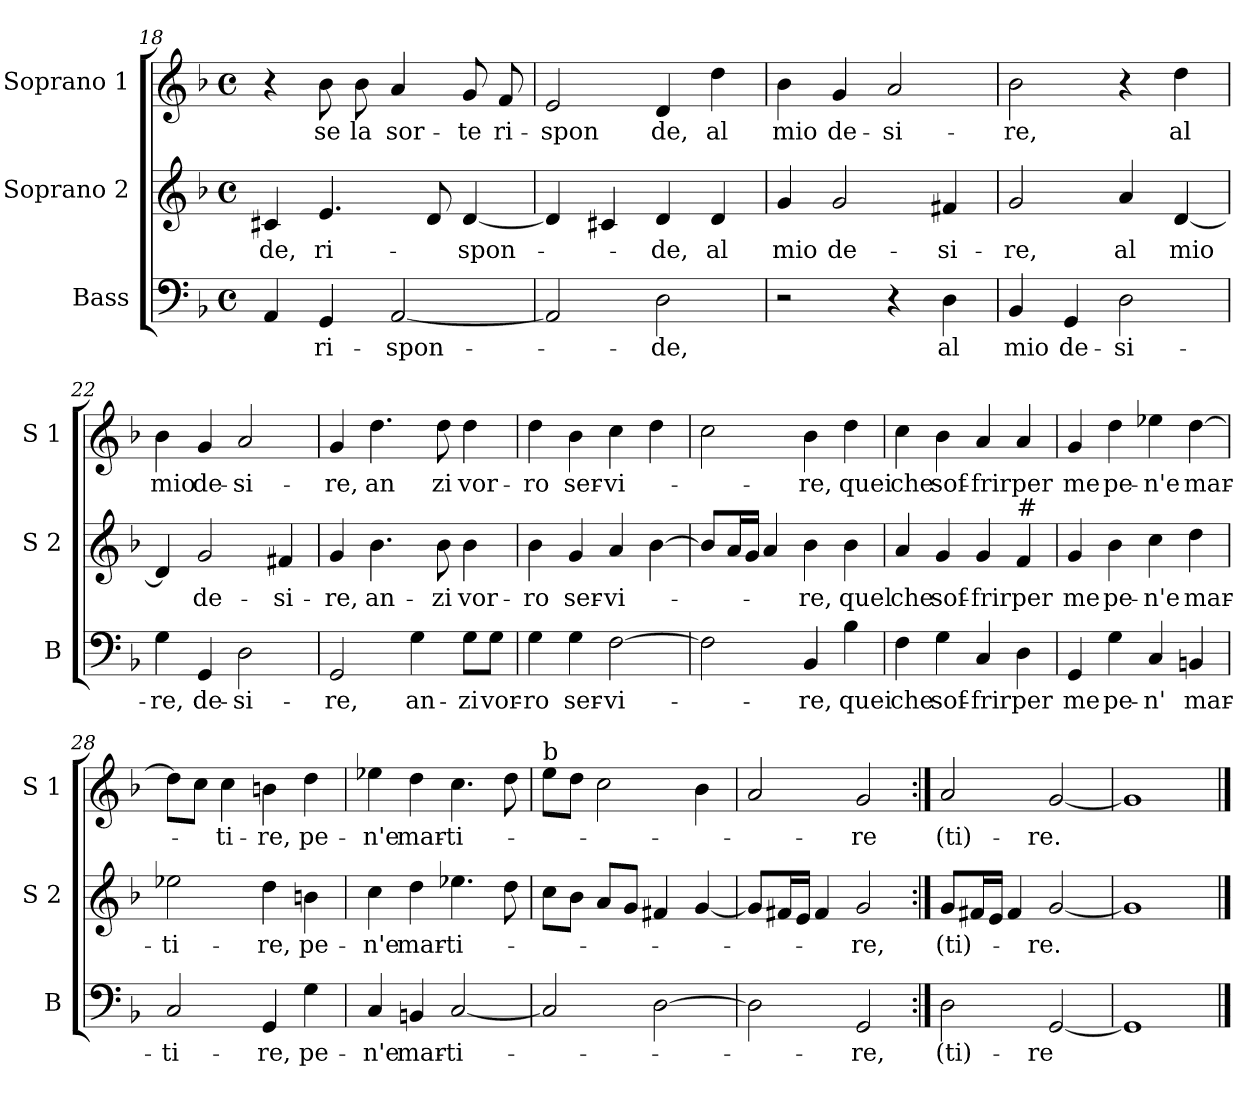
**kern	**text	**kern	**text	**kern	**text
*part3	*part3	*part2	*part2	*part1	*part1
*staff3	*staff3	*staff2	*staff2	*staff1	*staff1
*I"Bass	*	*I"Soprano 2	*	*I"Soprano 1	*
*I'B	*	*I'S 2	*	*I'S 1	*
*clefF4	*	*clefG2	*	*clefG2	*
*k[b-]	*	*k[b-]	*	*k[b-]	*
*F:	*	*F:	*	*F:	*
*M4/4	*	*M4/4	*	*M4/4	*
*met(c)	*	*met(c)	*	*met(c)	*
=18	=18	=18	=18	=18	=18
!	!	!	!LO:LY:b	!	!
4AA/	.	4c#X/	-de,	4r	.
!	!LO:LY:b	!	!LO:LY:b	!	!LO:LY:b
4GG/	ri-	4.e/	ri-	8b-\	se
!	!	!	!	!	!LO:LY:b
.	.	.	.	8b-\	la
!	!LO:LY:b	!	!	!	!LO:LY:b
[2AA/	-spon-	.	.	4a/	sor-
.	.	8d/	.	.	.
!	!	!	!LO:LY:b	!	!LO:LY:b
.	.	[4d/	-spon-	8g/	-te
!	!	!	!	!	!LO:LY:b
.	.	.	.	8f/	ri-
=19	=19	=19	=19	=19	=19
!	!	!	!	!	!LO:LY:b
2AA/]	.	4d/]	.	2e/	-spon
.	.	4c#X/	.	.	.
!	!LO:LY:b	!	!LO:LY:b	!	!LO:LY:b
2D\	-de,	4d/	-de,	4d/	de,
!	!	!	!LO:LY:b	!	!LO:LY:b
.	.	4d/	al	4dd\	al
!!LO:LB:g=z
=20	=20	=20	=20	=20	=20
!	!	!	!LO:LY:b	!	!LO:LY:b
2r	.	4g/	mio	4b-\	mio
!	!	!	!LO:LY:b	!	!LO:LY:b
.	.	2g/	de-	4g/	de-
!	!	!	!	!	!LO:LY:b
4r	.	.	.	2a/	-si-
!	!LO:LY:b	!	!LO:LY:b	!	!
4D\	al	4f#X/	-si-	.	.
=21	=21	=21	=21	=21	=21
!	!LO:LY:b	!	!LO:LY:b	!	!LO:LY:b
4BB-/	mio	2g/	-re,	2b-\	-re,
!	!LO:LY:b	!	!	!	!
4GG/	de-	.	.	.	.
!	!LO:LY:b	!	!LO:LY:b	!	!
2D\	-si-	4a/	al	4r	.
!	!	!	!LO:LY:b	!	!LO:LY:b
.	.	[4d/	mio	4dd\	al
=22	=22	=22	=22	=22	=22
!	!LO:LY:b	!	!	!	!LO:LY:b
4G\	-re,	4d/]	.	4b-\	mio
!	!LO:LY:b	!	!LO:LY:b	!	!LO:LY:b
4GG/	de-	2g/	de-	4g/	de-
!	!LO:LY:b	!	!	!	!LO:LY:b
2D\	-si-	.	.	2a/	-si-
!	!	!	!LO:LY:b	!	!
.	.	4f#X/	-si-	.	.
=23	=23	=23	=23	=23	=23
!	!LO:LY:b	!	!LO:LY:b	!	!LO:LY:b
2GG/	-re,	4g/	-re,	4g/	-re,
!	!	!	!LO:LY:b	!	!LO:LY:b
.	.	4.b-\	an-	4.dd\	an
!	!LO:LY:b	!	!	!	!
4G\	an-	.	.	.	.
!	!	!	!LO:LY:b	!	!LO:LY:b
.	.	8b-\	-zi	8dd\	zi
!	!LO:LY:b	!	!LO:LY:b	!	!LO:LY:b
8G\L	-zi	4b-\	vor-	4dd\	vor-
!	!LO:LY:b	!	!	!	!
8G\J	vor-	.	.	.	.
=24	=24	=24	=24	=24	=24
!	!LO:LY:b	!	!LO:LY:b	!	!LO:LY:b
4G\	-ro	4b-\	-ro	4dd\	-ro
!	!LO:LY:b	!	!LO:LY:b	!	!LO:LY:b
4G\	ser-	4g/	ser-	4b-\	ser-
!	!LO:LY:b	!	!LO:LY:b	!	!LO:LY:b
[2F\	-vi-	4a/	-vi-	4cc\	-vi-
.	.	[4b-\	.	4dd\	.
!!LO:LB:g=z
=25	=25	=25	=25	=25	=25
2F\]	.	8b-/L]	.	2cc\	.
.	.	16a/L	.	.	.
.	.	16g/JJ	.	.	.
.	.	4a/	.	.	.
!	!LO:LY:b	!	!LO:LY:b	!	!LO:LY:b
4BB-/	-re,	4b-\	-re,	4b-\	-re,
!	!LO:LY:b	!	!LO:LY:b	!	!LO:LY:b
4B-\	quei	4b-\	quel	4dd\	quei
=26	=26	=26	=26	=26	=26
!	!LO:LY:b	!	!LO:LY:b	!	!LO:LY:b
4F\	che	4a/	che	4cc\	che
!	!LO:LY:b	!	!LO:LY:b	!	!LO:LY:b
4G\	sof-	4g/	sof-	4b-\	sof-
!	!LO:LY:b	!	!LO:LY:b	!	!LO:LY:b
4C/	-frir	4g/	-frir	4a/	-frir
!	!	!LO:TX:a:t=#	!	!	!
!	!LO:LY:b	!	!LO:LY:b	!	!LO:LY:b
4D\	per	4f/	per	4a/	per
=27	=27	=27	=27	=27	=27
!	!LO:LY:b	!	!LO:LY:b	!	!LO:LY:b
4GG/	me	4g/	me	4g/	me
!	!LO:LY:b	!	!LO:LY:b	!	!LO:LY:b
4G\	pe-	4b-\	pe-	4dd\	pe-
!	!LO:LY:b	!	!LO:LY:b	!	!LO:LY:b
4C/	-n'	4cc\	-n'e	4ee-X\	-n'e
!	!LO:LY:b	!	!LO:LY:b	!	!LO:LY:b
4BBn/	mar-	4dd\	mar-	[4dd\	mar-
=28	=28	=28	=28	=28	=28
!	!LO:LY:b	!	!LO:LY:b	!	!
2C/	-ti-	2ee-X\	-ti-	8dd\L]	.
.	.	.	.	8cc\J	.
!	!	!	!	!	!LO:LY:b
.	.	.	.	4cc\	-ti-
!	!LO:LY:b	!	!LO:LY:b	!	!LO:LY:b
4GG/	-re,	4dd\	-re,	4bn\	-re,
!	!LO:LY:b	!	!LO:LY:b	!	!LO:LY:b
4G\	pe-	4bn\	pe-	4dd\	pe-
!!LO:LB:g=z
=29	=29	=29	=29	=29	=29
!	!LO:LY:b	!	!LO:LY:b	!	!LO:LY:b
4C/	-n'e	4cc\	-n'e	4ee-X\	-n'e
!	!LO:LY:b	!	!LO:LY:b	!	!LO:LY:b
4BBn/	mar-	4dd\	mar-	4dd\	mar-
!	!LO:LY:b	!	!LO:LY:b	!	!LO:LY:b
[2C/	-ti-	4.ee-X\	-ti-	4.cc\	-ti-
.	.	8dd\	.	8dd\	.
=30	=30	=30	=30	=30	=30
!	!	!	!	!LO:TX:a:t=b	!
2C/]	.	8cc\L	.	8ee\L	.
.	.	8b-\J	.	8dd\J	.
.	.	8a/L	.	2cc\	.
.	.	8g/J	.	.	.
[2D\	.	4f#X/	.	.	.
.	.	[4g/	.	4b-\	.
=31	=31	=31	=31	=31	=31
2D\]	.	8g/L]	.	2a/	.
.	.	16f#X/L	.	.	.
.	.	16e/JJ	.	.	.
.	.	4f#/	.	.	.
!	!LO:LY:b	!	!LO:LY:b	!	!LO:LY:b
2GG/	-re,	2g/	-re,	2g/	-re
=32:|!	=32:|!	=32:|!	=32:|!	=32:|!	=32:|!
!	!LO:LY:b	!	!LO:LY:b	!	!LO:LY:b
2D\	(ti)-	8g/L	(ti)-	2a/	(ti)-
.	.	16f#X/L	.	.	.
.	.	16e/JJ	.	.	.
.	.	4f#/	.	.	.
!	!LO:LY:b	!	!LO:LY:b	!	!LO:LY:b
[2GG/	-re	[2g/	-re.	[2g/	-re.
=33	=33	=33	=33	=33	=33
1GG]	.	1g]	.	1g]	.
==	==	==	==	==	==
*-	*-	*-	*-	*-	*-
